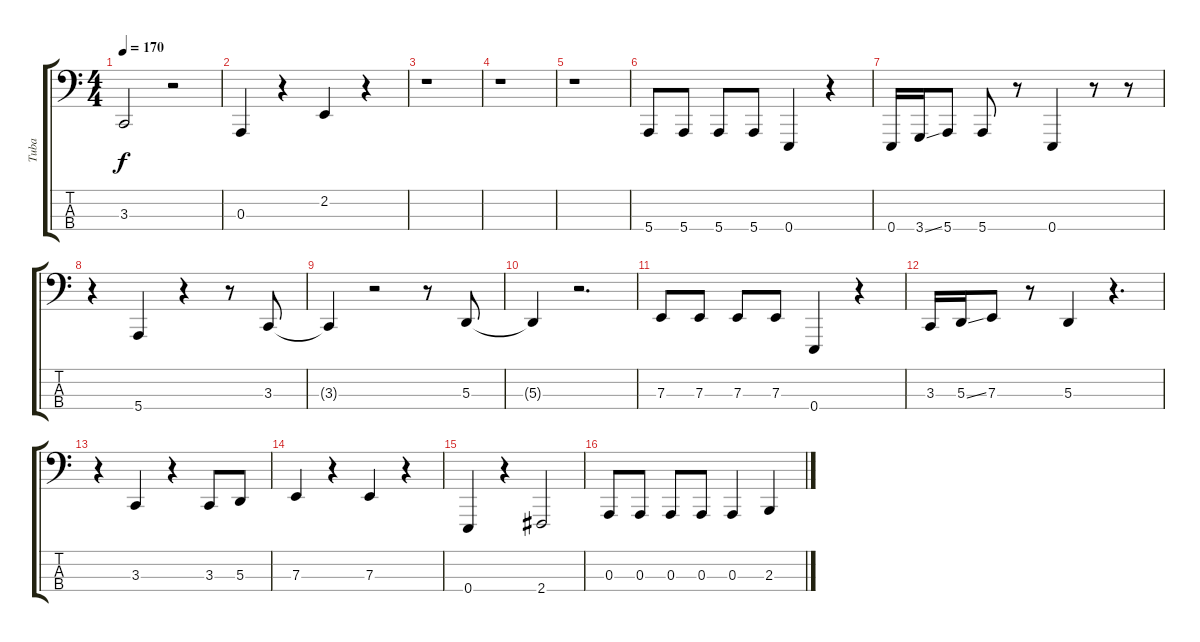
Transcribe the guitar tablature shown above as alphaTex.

\track ("Tuba" "Tuba") {instrument tuba}
\staff {score tabs}
\tuning (G2 D2 A1 E1) {hide}
\ts (4 4)
\tempo 170
\clef f4
\ks c
3.3.2{dy f} r.2 |
0.3.4 r.4 2.2.4 r.4 |
r.1 |
r.1 |
r.1 |
5.4.8 5.4.8 5.4.8 5.4.8 0.4.4 r.4 |
0.4.16 3.4{ss}.16 5.4.8 5.4.8 r.8 0.4.4 r.8 r.8 |
r.4 5.4.4 r.4 r.8 3.3.8 |
3.3{t}.4 r.2 r.8 5.3.8 |
5.3{t}.4 r.2{d} |
7.3.8 7.3.8 7.3.8 7.3.8 0.4.4 r.4 |
3.3.16 5.3{ss}.16 7.3.8 r.8 5.3.4 r.4{d} |
r.4 3.3.4 r.4 3.3.8 5.3.8 |
7.3.4 r.4 7.3.4 r.4 |
0.4.4 r.4 2.4.2 |
0.3.8 0.3.8 0.3.8 0.3.8 0.3.4 2.3.4
